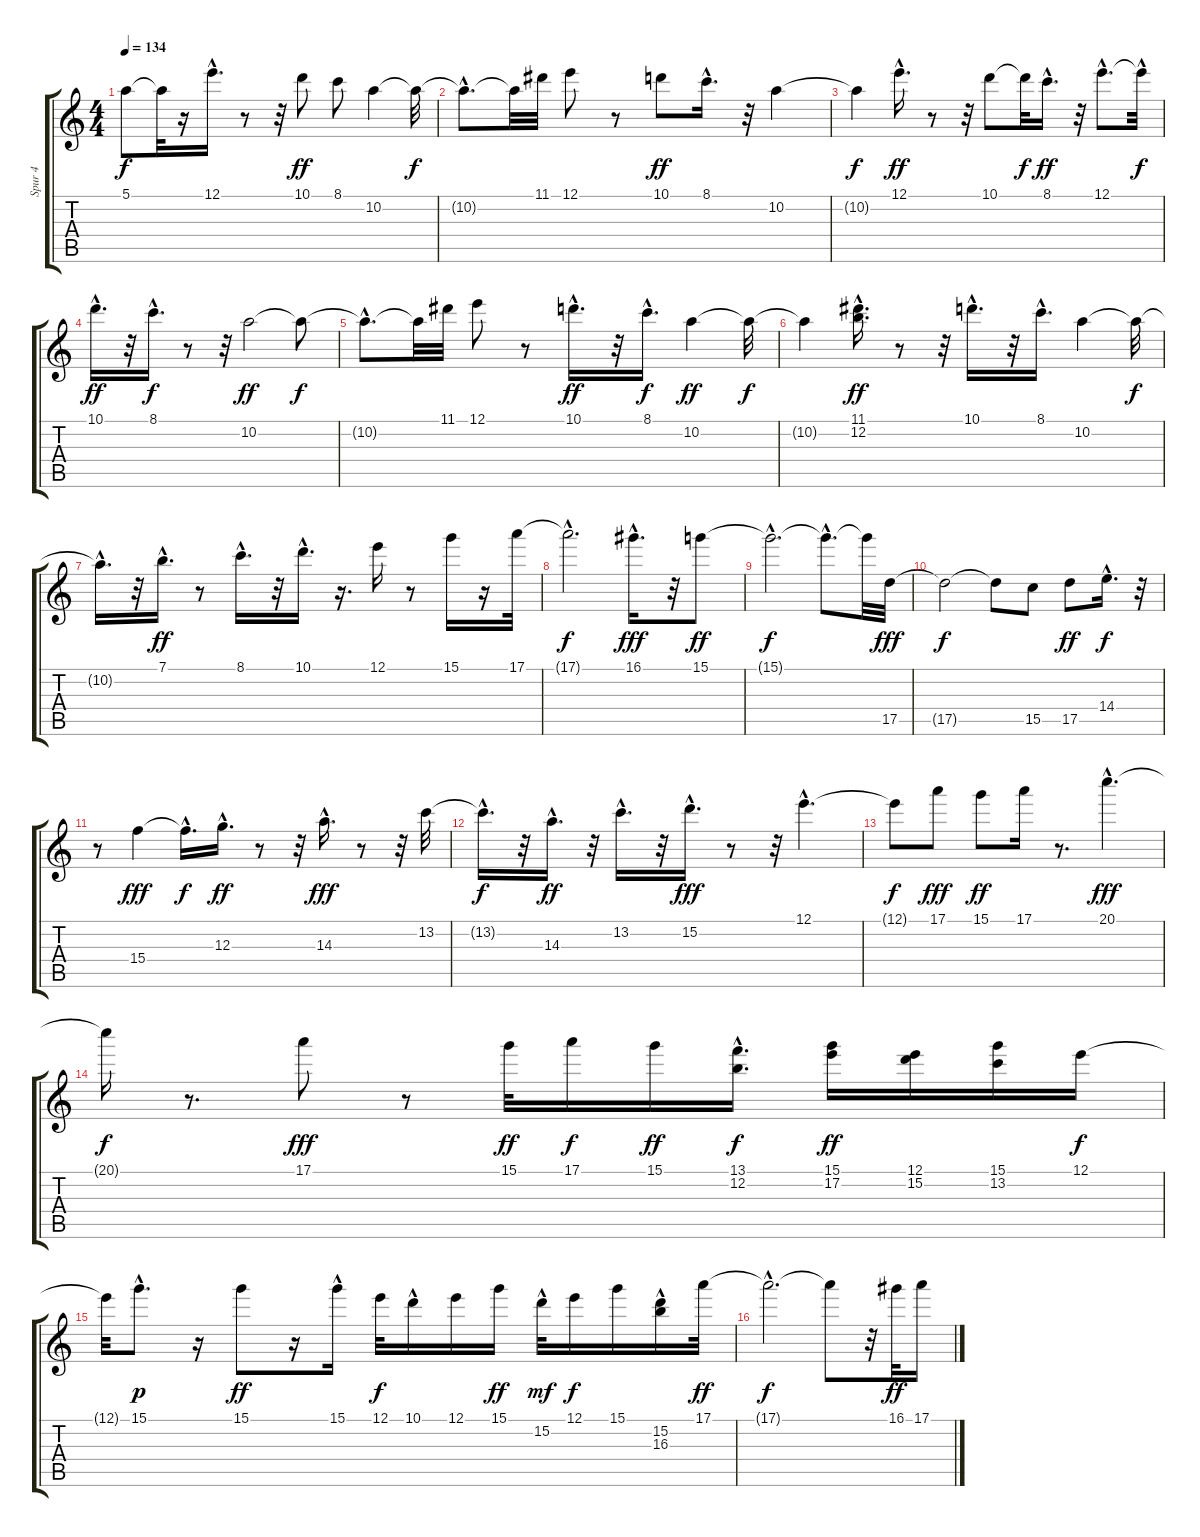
\track ("Spur 4" "Spur 4") {instrument distortionguitar}
\staff {score tabs}
\tuning (E4 B3 G3 D3 A2 E2) {hide}
\ts (4 4)
\tempo 134
\clef g2
\ks c
5.1{t}.8{dy f} 5.1{t}.32 r.16 12.1{hac}.16{d} r.8 r.32 10.1.8{dy ff} 8.1.8 10.2.4 10.2{t}.32{dy f} |
10.2{hac t}.8{d} 10.2{t}.32 11.1.32 12.1.8 r.8 10.1.8{dy ff} 8.1{hac}.16{d} r.32 10.2.4 |
10.2{t}.4{dy f} 12.1{hac}.16{d dy ff} r.8 r.32 10.1.8 10.1{t}.32{dy f} 8.1{hac}.16{d dy ff} r.32 12.1{hac}.8{d} 12.1{hac t}.32{dy f} |
10.1{hac}.16{d dy ff} r.32 8.1{hac}.16{d dy f} r.8 r.32 10.2.2{dy ff} 10.2{t}.8{dy f} |
10.2{hac t}.8{d} 10.2{t}.32 11.1.32 12.1.8 r.8 10.1{hac}.16{d dy ff} r.32 8.1{hac}.16{d dy f} 10.2.4{dy ff} 10.2{t}.32{dy f} |
10.2{t}.4 (11.1 12.2{hac}).16{d dy ff} r.8 r.32 10.1{hac}.16{d} r.32 8.1{hac}.16{d} 10.2.4 10.2{t}.32{dy f} |
10.2{hac t}.16{d} r.32 7.1{hac}.16{d dy ff} r.8 8.1{hac}.16{d} r.32 10.1{hac}.16{d} r.16{d} 12.1.16 r.8 15.1.16 r.16 17.1.32 |
17.1{hac t}.2{d dy f} 16.1{hac}.16{d dy fff} r.32 15.1.8{dy ff} |
15.1{hac t}.2{d dy f} 15.1{hac t}.8{d} 15.1{t}.32 17.5.32{dy fff} |
17.5{t}.2{dy f} 17.5{t}.8 15.5.8 17.5.8{dy ff} 14.4{hac}.16{d dy f} r.32 |
r.8 15.4.4{dy fff} 15.4{hac t}.16{d dy f} 12.3{hac}.16{d dy ff} r.8 r.32 14.3{hac}.16{d dy fff} r.8 r.32 13.2.32 |
13.2{hac t}.16{d dy f} r.32 14.3{hac}.16{d dy ff} r.32 13.2{hac}.16{d} r.32 15.2{hac}.16{d dy fff} r.8 r.32 12.1{hac}.4{d} |
12.1{t}.8{dy f} 17.1.8{dy fff} 15.1.8{dy ff} 17.1.16 r.8{d} 20.1{hac}.4{d dy fff} |
20.1{t}.16{dy f} r.8{d} 17.1.8{dy fff} r.8 15.1.32{dy ff} 17.1.16{dy f} 15.1.16{dy ff} (13.1 12.2{hac}).16{d dy f} (15.1 17.2).16{dy ff} (12.1 15.2).16 (15.1 13.2).16 12.1.16{dy f} |
12.1{t}.32 15.1{hac}.8{d dy p} r.16 15.1.8{dy ff} r.16 15.1{hac}.16 12.1.32{dy f} 10.1{hac}.16 12.1.16 15.1.16{dy ff} 15.2{hac}.32{dy mf} 12.1.16{dy f} 15.1.16 (15.2{hac} 16.3{hac}).16 17.1.32{dy ff} |
17.1{hac t}.2{d dy f} 17.1{t}.8 r.32 16.1.32{dy ff} 17.1.16
